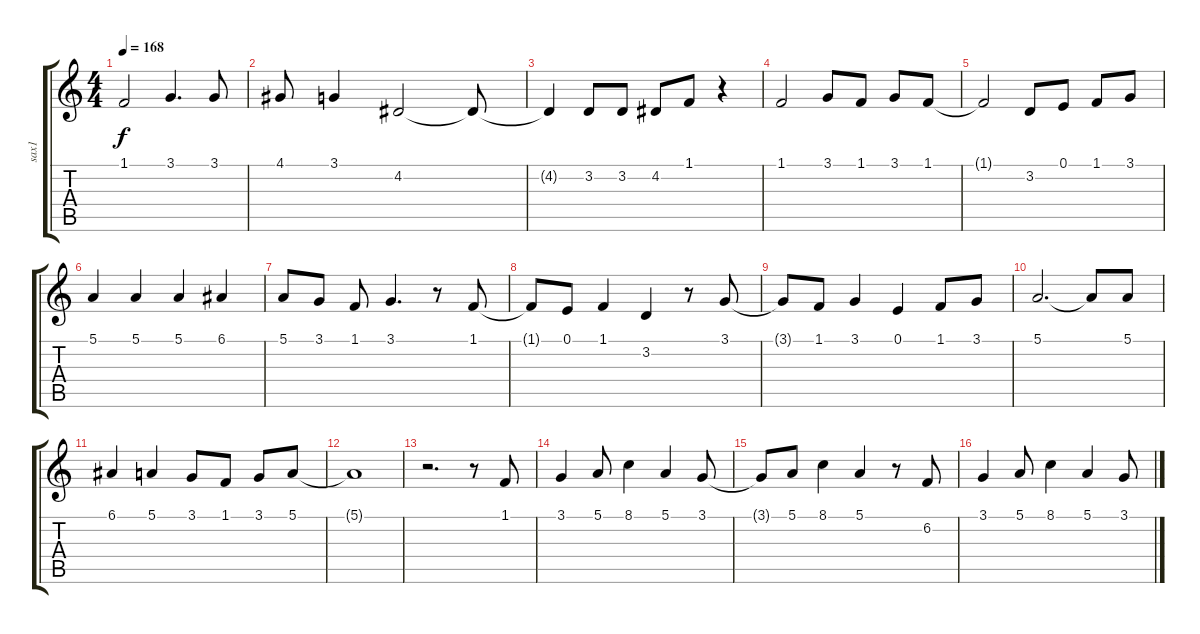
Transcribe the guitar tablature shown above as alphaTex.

\track ("sax1" "sax1") {instrument sopranosax}
\staff {score tabs}
\tuning (E4 B3 G3 D3 A2 E2) {hide}
\ts (4 4)
\tempo 168
\clef g2
\ks c
1.1.2{dy f} 3.1.4{d} 3.1.8 |
4.1.8 3.1.4 4.2.2 4.2{t}.8 |
4.2{t}.4 3.2.8 3.2.8 4.2.8 1.1.8 r.4 |
1.1.2 3.1.8 1.1.8 3.1.8 1.1.8 |
1.1{t}.2 3.2.8 0.1.8 1.1.8 3.1.8 |
5.1.4 5.1.4 5.1.4 6.1.4 |
5.1.8 3.1.8 1.1.8 3.1.4{d} r.8 1.1.8 |
1.1{t}.8 0.1.8 1.1.4 3.2.4 r.8 3.1.8 |
3.1{t}.8 1.1.8 3.1.4 0.1.4 1.1.8 3.1.8 |
5.1.2{d} 5.1{t}.8 5.1.8 |
6.1.4 5.1.4 3.1.8 1.1.8 3.1.8 5.1.8 |
5.1{t}.1 |
r.2{d} r.8 1.1.8 |
3.1.4 5.1.8 8.1.4 5.1.4 3.1.8 |
3.1{t}.8 5.1.8 8.1.4 5.1.4 r.8 6.2.8 |
3.1.4 5.1.8 8.1.4 5.1.4 3.1.8
